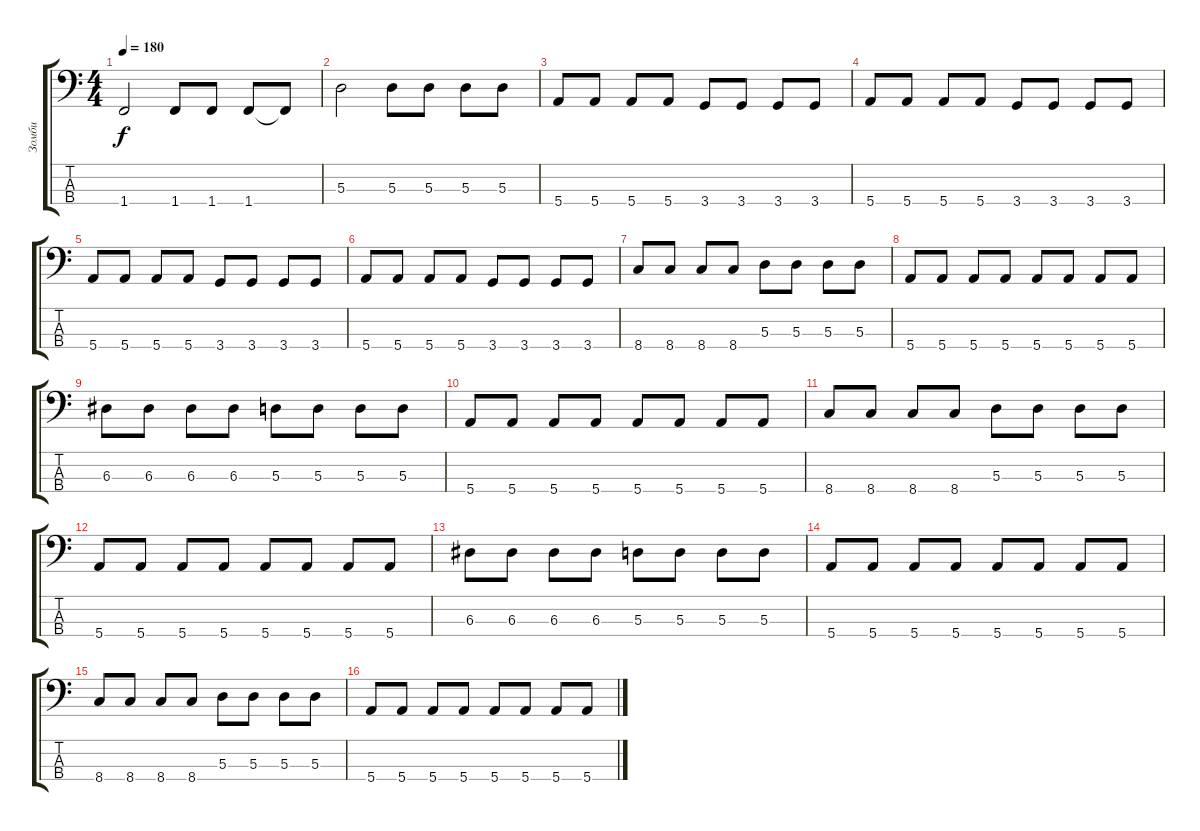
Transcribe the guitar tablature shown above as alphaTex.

\track ("Зомби" "Зомби") {instrument slapbass2}
\staff {score tabs}
\tuning (G2 D2 A1 E1) {hide}
\ts (4 4)
\tempo 180
\clef f4
\ks c
1.4.2{dy f} 1.4.8 1.4.8 1.4.8 1.4{t}.8 |
5.3.2 5.3.8 5.3.8 5.3.8 5.3.8 |
5.4.8 5.4.8 5.4.8 5.4.8 3.4.8 3.4.8 3.4.8 3.4.8 |
5.4.8 5.4.8 5.4.8 5.4.8 3.4.8 3.4.8 3.4.8 3.4.8 |
5.4.8 5.4.8 5.4.8 5.4.8 3.4.8 3.4.8 3.4.8 3.4.8 |
5.4.8 5.4.8 5.4.8 5.4.8 3.4.8 3.4.8 3.4.8 3.4.8 |
8.4.8 8.4.8 8.4.8 8.4.8 5.3.8 5.3.8 5.3.8 5.3.8 |
5.4.8 5.4.8 5.4.8 5.4.8 5.4.8 5.4.8 5.4.8 5.4.8 |
6.3.8 6.3.8 6.3.8 6.3.8 5.3.8 5.3.8 5.3.8 5.3.8 |
5.4.8 5.4.8 5.4.8 5.4.8 5.4.8 5.4.8 5.4.8 5.4.8 |
8.4.8 8.4.8 8.4.8 8.4.8 5.3.8 5.3.8 5.3.8 5.3.8 |
5.4.8 5.4.8 5.4.8 5.4.8 5.4.8 5.4.8 5.4.8 5.4.8 |
6.3.8 6.3.8 6.3.8 6.3.8 5.3.8 5.3.8 5.3.8 5.3.8 |
5.4.8 5.4.8 5.4.8 5.4.8 5.4.8 5.4.8 5.4.8 5.4.8 |
8.4.8 8.4.8 8.4.8 8.4.8 5.3.8 5.3.8 5.3.8 5.3.8 |
5.4.8 5.4.8 5.4.8 5.4.8 5.4.8 5.4.8 5.4.8 5.4.8
